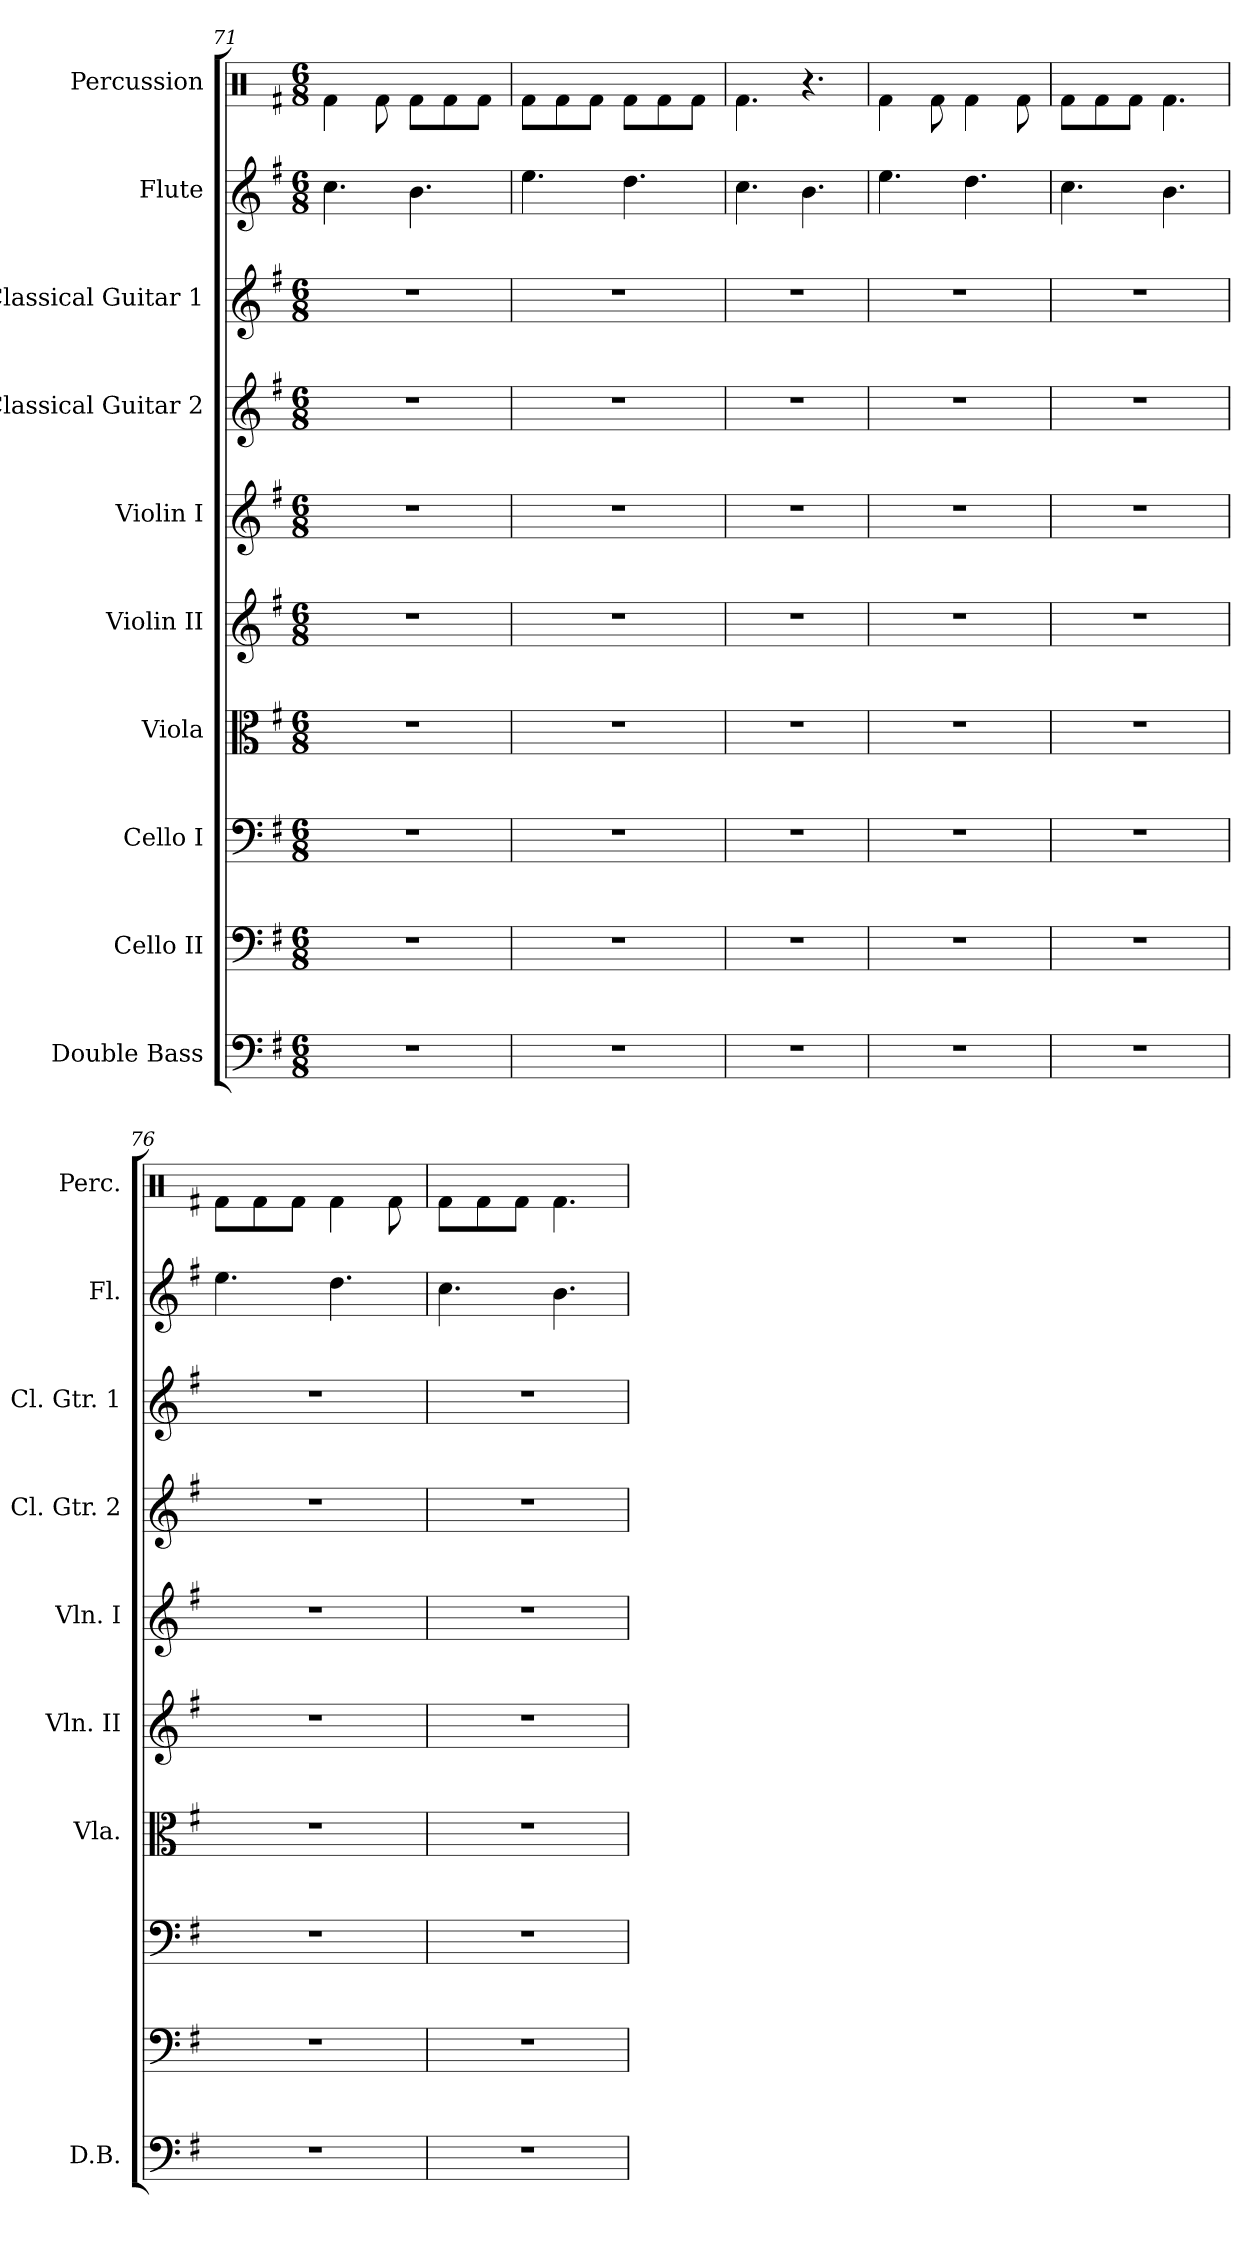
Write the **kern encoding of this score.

**kern	**kern	**kern	**kern	**kern	**kern	**kern	**kern	**kern	**kern
*part10	*part9	*part8	*part7	*part6	*part5	*part4	*part3	*part2	*part1
*staff10	*staff9	*staff8	*staff7	*staff6	*staff5	*staff4	*staff3	*staff2	*staff1
*I"Double Bass	*I"Cello II	*I"Cello I	*I"Viola	*I"Violin II	*I"Violin I	*I"Classical Guitar 2	*I"Classical Guitar 1	*I"Flute	*I"Percussion
*I'D.B.	*	*	*I'Vla.	*I'Vln. II	*I'Vln. I	*I'Cl. Gtr. 2	*I'Cl. Gtr. 1	*I'Fl.	*I'Perc.
*clefF4	*clefF4	*clefF4	*clefC3	*clefG2	*clefG2	*clefG2	*clefG2	*clefG2	*clefX
*ITrd7c12	*	*	*	*	*	*ITrd7c12	*ITrd7c12	*	*
*k[f#]	*k[f#]	*k[f#]	*k[f#]	*k[f#]	*k[f#]	*k[f#]	*k[f#]	*k[f#]	*k[f#]
*e:	*e:	*e:	*e:	*e:	*e:	*e:	*e:	*e:	*e:
*M6/8	*M6/8	*M6/8	*M6/8	*M6/8	*M6/8	*M6/8	*M6/8	*M6/8	*M6/8
=71	=71	=71	=71	=71	=71	=71	=71	=71	=71
2.r	2.r	2.r	2.r	2.r	2.r	2.r	2.r	4.cc\	4Rf\
.	.	.	.	.	.	.	.	.	8Rf\
.	.	.	.	.	.	.	.	4.b\	8Rf\L
.	.	.	.	.	.	.	.	.	8Rf\
.	.	.	.	.	.	.	.	.	8Rf\J
=72	=72	=72	=72	=72	=72	=72	=72	=72	=72
2.r	2.r	2.r	2.r	2.r	2.r	2.r	2.r	4.ee\	8Rf\L
.	.	.	.	.	.	.	.	.	8Rf\
.	.	.	.	.	.	.	.	.	8Rf\J
.	.	.	.	.	.	.	.	4.dd\	8Rf\L
.	.	.	.	.	.	.	.	.	8Rf\
.	.	.	.	.	.	.	.	.	8Rf\J
=73	=73	=73	=73	=73	=73	=73	=73	=73	=73
2.r	2.r	2.r	2.r	2.r	2.r	2.r	2.r	4.cc\	4.Rf\
.	.	.	.	.	.	.	.	4.b\	4.r
=74	=74	=74	=74	=74	=74	=74	=74	=74	=74
2.r	2.r	2.r	2.r	2.r	2.r	2.r	2.r	4.ee\	4Rf\
.	.	.	.	.	.	.	.	.	8Rf\
.	.	.	.	.	.	.	.	4.dd\	4Rf\
.	.	.	.	.	.	.	.	.	8Rf\
!!LO:PB:g=z
=75	=75	=75	=75	=75	=75	=75	=75	=75	=75
2.r	2.r	2.r	2.r	2.r	2.r	2.r	2.r	4.cc\	8Rf\L
.	.	.	.	.	.	.	.	.	8Rf\
.	.	.	.	.	.	.	.	.	8Rf\J
.	.	.	.	.	.	.	.	4.b\	4.Rf\
=76	=76	=76	=76	=76	=76	=76	=76	=76	=76
2.r	2.r	2.r	2.r	2.r	2.r	2.r	2.r	4.ee\	8Rf\L
.	.	.	.	.	.	.	.	.	8Rf\
.	.	.	.	.	.	.	.	.	8Rf\J
.	.	.	.	.	.	.	.	4.dd\	4Rf\
.	.	.	.	.	.	.	.	.	8Rf\
=77	=77	=77	=77	=77	=77	=77	=77	=77	=77
2.r	2.r	2.r	2.r	2.r	2.r	2.r	2.r	4.cc\	8Rf\L
.	.	.	.	.	.	.	.	.	8Rf\
.	.	.	.	.	.	.	.	.	8Rf\J
.	.	.	.	.	.	.	.	4.b\	4.Rf\
=	=	=	=	=	=	=	=	=	=
*-	*-	*-	*-	*-	*-	*-	*-	*-	*-
